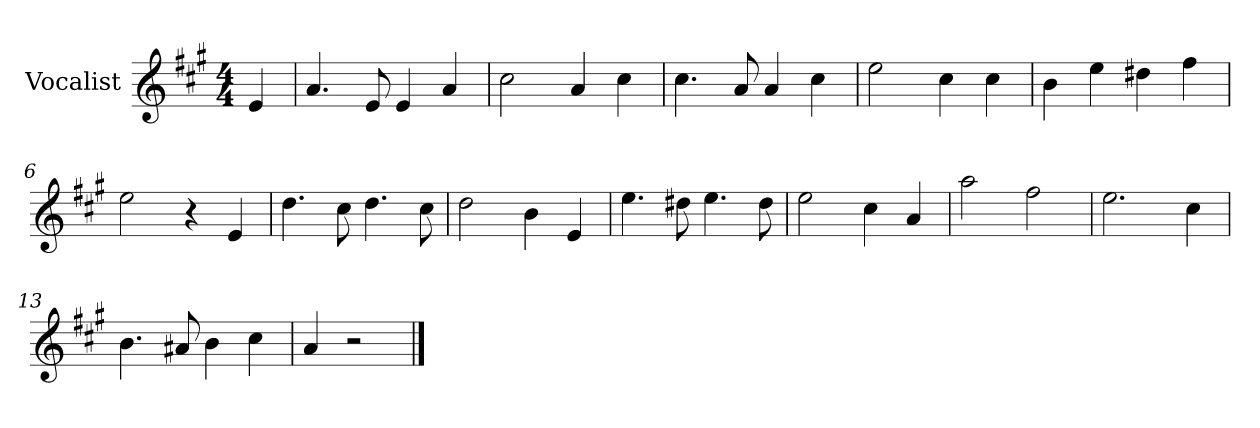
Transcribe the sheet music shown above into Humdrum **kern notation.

**kern
*part1
*staff1
*I"Vocalist
*k[f#c#g#]
*A:
*M4/4
=
4e
=1
4.a
8e
4e
4a
=2
2cc#
4a
4cc#
=3
4.cc#
8a
4a
4cc#
=4
2ee
4cc#
4cc#
=5
4b
4ee
4dd#X
4ff#
=6
2ee
4r
4e
=7
4.dd
8cc#
4.dd
8cc#
=8
2dd
4b
4e
=9
4.ee
8dd#X
4.ee
8dd#
=10
2ee
4cc#
4a
=11
2aa
2ff#
=12
2.ee
4cc#
=13
4.b
8a#X
4b
4cc#
=14
4a
2r
==
*-
